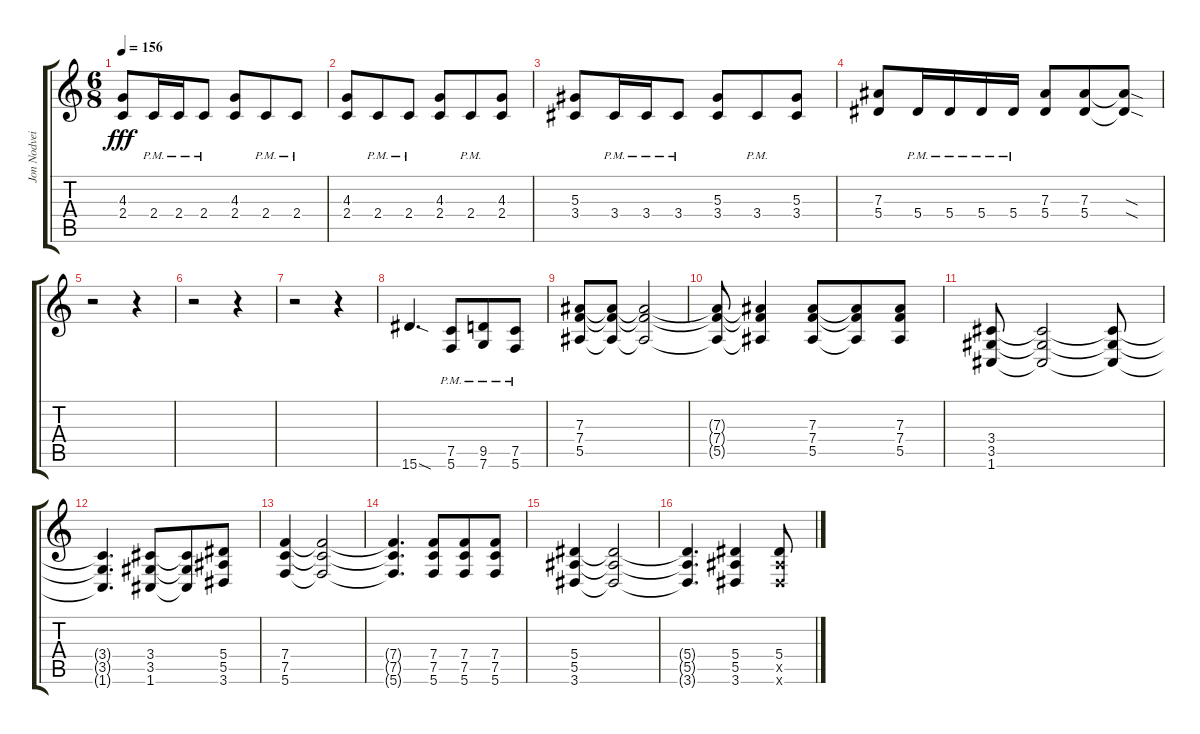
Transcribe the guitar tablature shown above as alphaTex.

\track ("Jon Nodveidt (Rhythm 1)" "Jon Nodvei") {instrument distortionguitar}
\staff {score tabs}
\tuning (C4 G3 Eb3 Bb2 F2 C2) {hide}
\ts (6 8)
\tempo 156
\clef g2
\ks c
(4.3 2.4).8{dy fff} 2.4{pm}.16 2.4{pm}.16 2.4{pm}.8 (4.3 2.4).8 2.4{pm}.8 2.4{pm}.8 |
(4.3 2.4).8 2.4{pm}.8 2.4{pm}.8 (4.3 2.4).8 2.4{pm}.8 (4.3 2.4).8 |
(5.3 3.4).8 3.4{pm}.16 3.4{pm}.16 3.4{pm}.8 (5.3 3.4).8 3.4{pm}.8 (5.3 3.4).8 |
(7.3 5.4).8 5.4{pm}.16 5.4{pm}.16 5.4{pm}.16 5.4{pm}.16 (7.3 5.4).8 (7.3 5.4).8 (7.3{sod t} 5.4{sod t}).8 |
r.2 r.4 |
r.2 r.4 |
r.2 r.4 |
15.6{sod}.4{d} (7.5{pm} 5.6{pm}).8 (9.5{pm} 7.6{pm}).8 (7.5{pm} 5.6{pm}).8 |
(7.3 7.4 5.5).8 (7.3{t} 7.4{t} 5.5{t}).8 (7.3{t} 7.4{t} 5.5{t}).2 |
(7.3{t} 7.4{t} 5.5{t}).8 (7.3{t} 7.4{t} 5.5{t}).4 (7.3 7.4 5.5).8 (7.3{t} 7.4{t} 5.5{t}).8 (7.3 7.4 5.5).8 |
(3.4 3.5 1.6).8 (3.4{t} 3.5{t} 1.6{t}).2 (3.4{t} 3.5{t} 1.6{t}).8 |
(3.4{t} 3.5{t} 1.6{t}).4{d} (3.4 3.5 1.6).8 (3.4{t} 3.5{t} 1.6{t}).8 (5.4 5.5 3.6).8 |
(7.4 7.5 5.6).4 (7.4{t} 7.5{t} 5.6{t}).2 |
(7.4{t} 7.5{t} 5.6{t}).4{d} (7.4 7.5 5.6).8 (7.4 7.5 5.6).8 (7.4 7.5 5.6).8 |
(5.4 5.5 3.6).4 (5.4{t} 5.5{t} 3.6{t}).2 |
(5.4{t} 5.5{t} 3.6{t}).4{d} (5.4 5.5 3.6).4 (5.4 5.5{x} 3.6{x}).8
